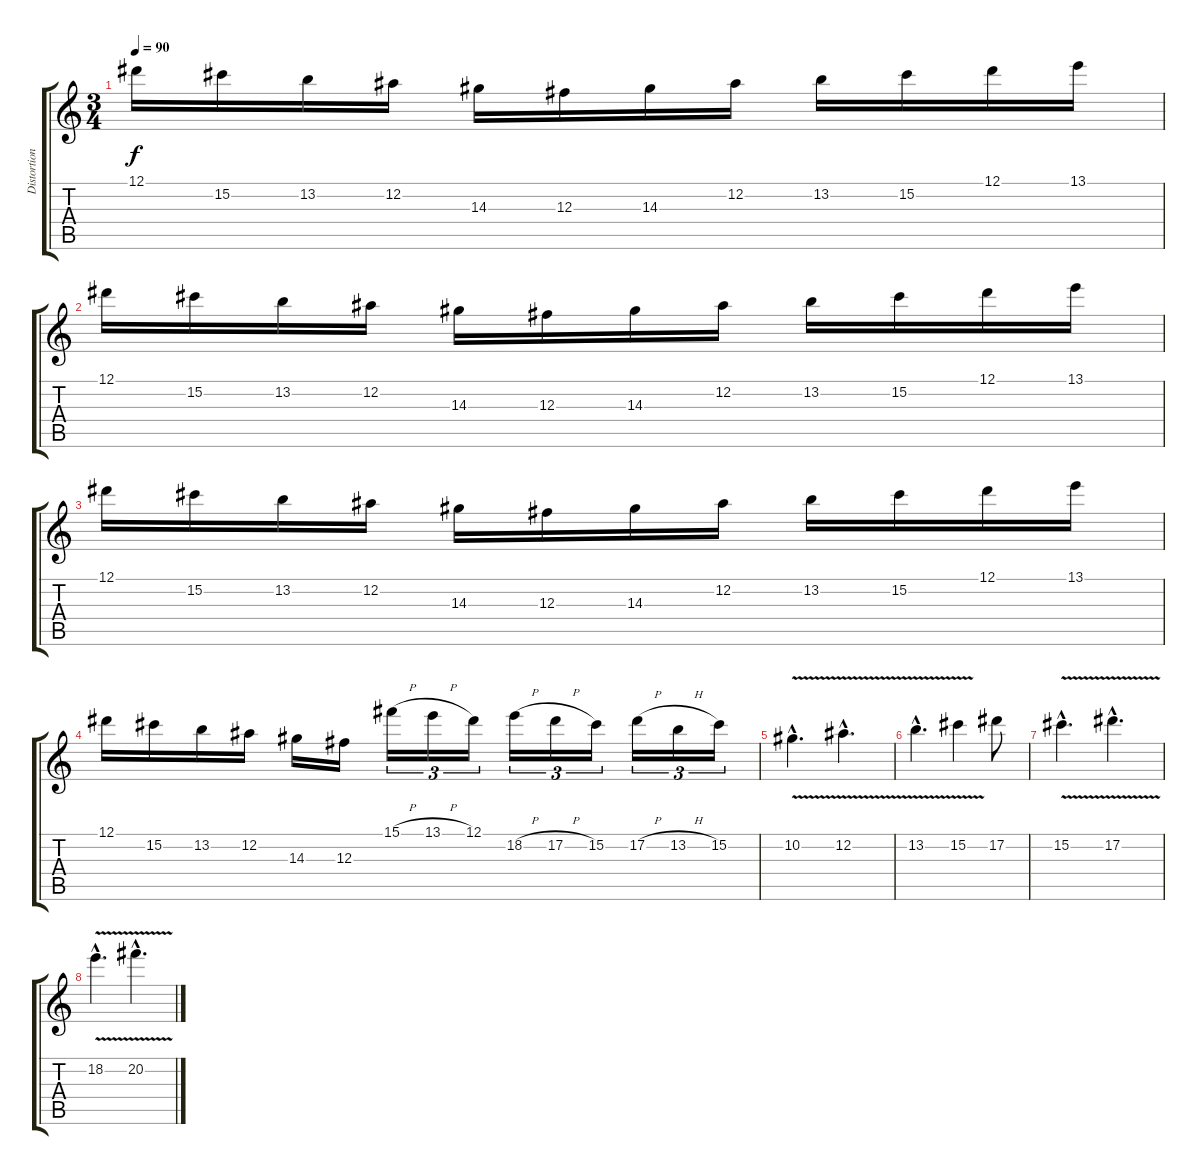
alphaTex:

\track ("Distortion Lead Guitar" "Distortion") {instrument distortionguitar}
\staff {score tabs}
\tuning (Eb4 Bb3 Gb3 Db3 Ab2 Eb2) {hide}
\ts (3 4)
\tempo 90
\clef g2
\ks c
12.1.16{dy f} 15.2.16 13.2.16 12.2.16 14.3.16 12.3.16 14.3.16 12.2.16 13.2.16 15.2.16 12.1.16 13.1.16 |
12.1.16 15.2.16 13.2.16 12.2.16 14.3.16 12.3.16 14.3.16 12.2.16 13.2.16 15.2.16 12.1.16 13.1.16 |
12.1.16 15.2.16 13.2.16 12.2.16 14.3.16 12.3.16 14.3.16 12.2.16 13.2.16 15.2.16 12.1.16 13.1.16 |
12.1.16 15.2.16 13.2.16 12.2.16 14.3.16 12.3.16 15.1{h}.16{tu (3 2)} 13.1{h}.16{tu (3 2)} 12.1.16{tu (3 2)} 18.2{h}.16{tu (3 2)} 17.2{h}.16{tu (3 2)} 15.2.16{tu (3 2)} 17.2{h}.16{tu (3 2)} 13.2{h}.16{tu (3 2)} 15.2.16{tu (3 2)} |
10.2{v hac}.4{d} 12.2{v hac}.4{d} |
13.2{v hac}.4{d volume 12} 15.2{v}.4{volume 11} 17.2.8 |
15.2{v hac}.4{d volume 10} 17.2{v hac}.4{d volume 9} |
18.2{v hac}.4{d volume 8} 20.2{v hac}.4{d volume 7}
